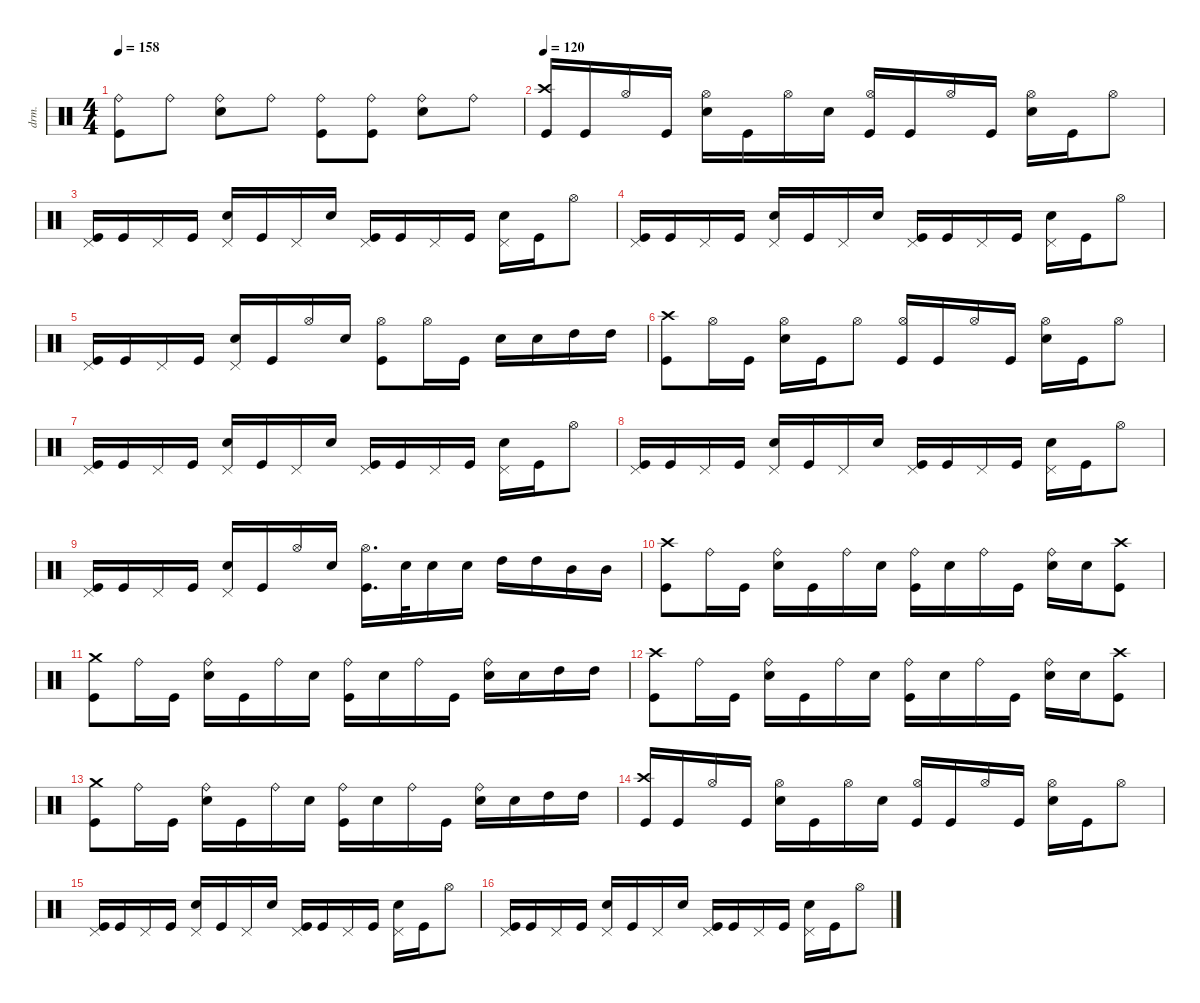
\defaultSystemsLayout 4
\hideDynamics
\bracketExtendMode nobrackets
\otherSystemsTrackNameOrientation horizontal
\track ("Menza" "drm.") {instrument percussion}
\staff {score}
\articulation defaults
\ts (4 4)
\tempo 158
\clef neutral
\ks c
("Ride (bell)" "Kick (hit)").8{dy f beam Down} "Ride (bell)".8{beam Down} ("Ride (bell)" "Snare (hit) 2").8{beam Down} "Ride (bell)".8{beam Down} ("Ride (bell)" "Kick (hit)").8{beam Down} ("Ride (bell)" "Kick (hit)").8{beam Down} ("Ride (bell)" "Snare (hit) 2").8{beam Down} "Ride (bell)".8{beam Down} |
\tempo 120
("Crash high (hit)" "Kick (hit)").16{beam Up} "Kick (hit)".16{beam Up} "Hi-Hat (open)".16{beam Up} "Kick (hit)".16{beam Up} ("Hi-Hat (open)" "Snare (hit) 2").16{beam Down} "Kick (hit)".16{beam Down} "Hi-Hat (open)".16{beam Down} "Snare (hit) 2".16{beam Down} ("Hi-Hat (open)" "Kick (hit)").16{beam Up} "Kick (hit)".16{beam Up} "Hi-Hat (open)".16{beam Up} "Kick (hit)".16{beam Up} ("Hi-Hat (open)" "Snare (hit) 2").16{beam Down} "Kick (hit)".16{beam Down} "Hi-Hat (open)".8{beam Down} |
("Pedal Hi-Hat (hit)" "Kick (hit)").16{beam Up} "Kick (hit)".16{beam Up} "Pedal Hi-Hat (hit)".16{beam Up} "Kick (hit)".16{beam Up} ("Pedal Hi-Hat (hit)" "Snare (hit) 2").16{beam Up} "Kick (hit)".16{beam Up} "Pedal Hi-Hat (hit)".16{beam Up} "Snare (hit) 2".16{beam Up} ("Pedal Hi-Hat (hit)" "Kick (hit)").16{beam Up} "Kick (hit)".16{beam Up} "Pedal Hi-Hat (hit)".16{beam Up} "Kick (hit)".16{beam Up} ("Pedal Hi-Hat (hit)" "Snare (hit) 2").16{beam Down} "Kick (hit)".16{beam Down} "Hi-Hat (open)".8{beam Down} |
("Pedal Hi-Hat (hit)" "Kick (hit)").16{beam Up} "Kick (hit)".16{beam Up} "Pedal Hi-Hat (hit)".16{beam Up} "Kick (hit)".16{beam Up} ("Pedal Hi-Hat (hit)" "Snare (hit) 2").16{beam Up} "Kick (hit)".16{beam Up} "Pedal Hi-Hat (hit)".16{beam Up} "Snare (hit) 2".16{beam Up} ("Pedal Hi-Hat (hit)" "Kick (hit)").16{beam Up} "Kick (hit)".16{beam Up} "Pedal Hi-Hat (hit)".16{beam Up} "Kick (hit)".16{beam Up} ("Pedal Hi-Hat (hit)" "Snare (hit) 2").16{beam Down} "Kick (hit)".16{beam Down} "Hi-Hat (open)".8{beam Down} |
("Pedal Hi-Hat (hit)" "Kick (hit)").16{beam Up} "Kick (hit)".16{beam Up} "Pedal Hi-Hat (hit)".16{beam Up} "Kick (hit)".16{beam Up} ("Pedal Hi-Hat (hit)" "Snare (hit) 2").16{beam Up} "Kick (hit)".16{beam Up} "Hi-Hat (open)".16{beam Up} "Snare (hit) 2".16{beam Up} ("Hi-Hat (open)" "Kick (hit)").8{beam Down} "Hi-Hat (open)".16{beam Down} "Kick (hit)".16{beam Down} "Snare (hit) 2".16{beam Down} "Snare (hit) 2".16{beam Down} "High Tom (hit)".16{beam Down} "High Tom (hit)".16{beam Down} |
("Crash high (hit)" "Kick (hit)").8{beam Down} "Hi-Hat (open)".16{beam Down} "Kick (hit)".16{beam Down} ("Hi-Hat (open)" "Snare (hit) 2").16{beam Down} "Kick (hit)".16{beam Down} "Hi-Hat (open)".8{beam Down} ("Hi-Hat (open)" "Kick (hit)").16{beam Up} "Kick (hit)".16{beam Up} "Hi-Hat (open)".16{beam Up} "Kick (hit)".16{beam Up} ("Hi-Hat (open)" "Snare (hit) 2").16{beam Down} "Kick (hit)".16{beam Down} "Hi-Hat (open)".8{beam Down} |
("Pedal Hi-Hat (hit)" "Kick (hit)").16{beam Up} "Kick (hit)".16{beam Up} "Pedal Hi-Hat (hit)".16{beam Up} "Kick (hit)".16{beam Up} ("Pedal Hi-Hat (hit)" "Snare (hit) 2").16{beam Up} "Kick (hit)".16{beam Up} "Pedal Hi-Hat (hit)".16{beam Up} "Snare (hit) 2".16{beam Up} ("Pedal Hi-Hat (hit)" "Kick (hit)").16{beam Up} "Kick (hit)".16{beam Up} "Pedal Hi-Hat (hit)".16{beam Up} "Kick (hit)".16{beam Up} ("Pedal Hi-Hat (hit)" "Snare (hit) 2").16{beam Down} "Kick (hit)".16{beam Down} "Hi-Hat (open)".8{beam Down} |
("Pedal Hi-Hat (hit)" "Kick (hit)").16{beam Up} "Kick (hit)".16{beam Up} "Pedal Hi-Hat (hit)".16{beam Up} "Kick (hit)".16{beam Up} ("Pedal Hi-Hat (hit)" "Snare (hit) 2").16{beam Up} "Kick (hit)".16{beam Up} "Pedal Hi-Hat (hit)".16{beam Up} "Snare (hit) 2".16{beam Up} ("Pedal Hi-Hat (hit)" "Kick (hit)").16{beam Up} "Kick (hit)".16{beam Up} "Pedal Hi-Hat (hit)".16{beam Up} "Kick (hit)".16{beam Up} ("Pedal Hi-Hat (hit)" "Snare (hit) 2").16{beam Down} "Kick (hit)".16{beam Down} "Hi-Hat (open)".8{beam Down} |
("Pedal Hi-Hat (hit)" "Kick (hit)").16{beam Up} "Kick (hit)".16{beam Up} "Pedal Hi-Hat (hit)".16{beam Up} "Kick (hit)".16{beam Up} ("Pedal Hi-Hat (hit)" "Snare (hit) 2").16{beam Up} "Kick (hit)".16{beam Up} "Hi-Hat (open)".16{beam Up} "Snare (hit) 2".16{beam Up} ("Hi-Hat (open)" "Kick (hit)").16{d beam Down} "Snare (hit) 2".32{beam Down} "Snare (hit) 2".16{beam Down} "Snare (hit) 2".16{beam Down} "High Tom (hit)".16{beam Down} "High Tom (hit)".16{beam Down} "Mid Tom (hit)".16{beam Down} "Mid Tom (hit)".16{beam Down} |
("Crash high (hit)" "Kick (hit)").8{beam Down} "Ride (bell)".16{beam Down} "Kick (hit)".16{beam Down} ("Ride (bell)" "Snare (hit) 2").16{beam Down} "Kick (hit)".16{beam Down} "Ride (bell)".16{beam Down} "Snare (hit) 2".16{beam Down} ("Ride (bell)" "Kick (hit)").16{beam Down} "Snare (hit) 2".16{beam Down} "Ride (bell)".16{beam Down} "Kick (hit)".16{beam Down} ("Ride (bell)" "Snare (hit) 2").16{beam Down} "Snare (hit) 2".16{beam Down} ("Crash high (hit)" "Kick (hit)").8{beam Down} |
("Crash medium (hit)" "Kick (hit)").8{beam Down} "Ride (bell)".16{beam Down} "Kick (hit)".16{beam Down} ("Ride (bell)" "Snare (hit) 2").16{beam Down} "Kick (hit)".16{beam Down} "Ride (bell)".16{beam Down} "Snare (hit) 2".16{beam Down} ("Ride (bell)" "Kick (hit)").16{beam Down} "Snare (hit) 2".16{beam Down} "Ride (bell)".16{beam Down} "Kick (hit)".16{beam Down} ("Ride (bell)" "Snare (hit) 2").16{beam Down} "Snare (hit) 2".16{beam Down} "High Tom (hit)".16{beam Down} "High Tom (hit)".16{beam Down} |
("Crash high (hit)" "Kick (hit)").8{beam Down} "Ride (bell)".16{beam Down} "Kick (hit)".16{beam Down} ("Ride (bell)" "Snare (hit) 2").16{beam Down} "Kick (hit)".16{beam Down} "Ride (bell)".16{beam Down} "Snare (hit) 2".16{beam Down} ("Ride (bell)" "Kick (hit)").16{beam Down} "Snare (hit) 2".16{beam Down} "Ride (bell)".16{beam Down} "Kick (hit)".16{beam Down} ("Ride (bell)" "Snare (hit) 2").16{beam Down} "Snare (hit) 2".16{beam Down} ("Crash high (hit)" "Kick (hit)").8{beam Down} |
("Crash medium (hit)" "Kick (hit)").8{beam Down} "Ride (bell)".16{beam Down} "Kick (hit)".16{beam Down} ("Ride (bell)" "Snare (hit) 2").16{beam Down} "Kick (hit)".16{beam Down} "Ride (bell)".16{beam Down} "Snare (hit) 2".16{beam Down} ("Ride (bell)" "Kick (hit)").16{beam Down} "Snare (hit) 2".16{beam Down} "Ride (bell)".16{beam Down} "Kick (hit)".16{beam Down} ("Ride (bell)" "Snare (hit) 2").16{beam Down} "Snare (hit) 2".16{beam Down} "High Tom (hit)".16{beam Down} "High Tom (hit)".16{beam Down} |
("Crash high (hit)" "Kick (hit)").16{beam Up} "Kick (hit)".16{beam Up} "Hi-Hat (open)".16{beam Up} "Kick (hit)".16{beam Up} ("Hi-Hat (open)" "Snare (hit) 2").16{beam Down} "Kick (hit)".16{beam Down} "Hi-Hat (open)".16{beam Down} "Snare (hit) 2".16{beam Down} ("Hi-Hat (open)" "Kick (hit)").16{beam Up} "Kick (hit)".16{beam Up} "Hi-Hat (open)".16{beam Up} "Kick (hit)".16{beam Up} ("Hi-Hat (open)" "Snare (hit) 2").16{beam Down} "Kick (hit)".16{beam Down} "Hi-Hat (open)".8{beam Down} |
("Pedal Hi-Hat (hit)" "Kick (hit)").16{beam Up} "Kick (hit)".16{beam Up} "Pedal Hi-Hat (hit)".16{beam Up} "Kick (hit)".16{beam Up} ("Pedal Hi-Hat (hit)" "Snare (hit) 2").16{beam Up} "Kick (hit)".16{beam Up} "Pedal Hi-Hat (hit)".16{beam Up} "Snare (hit) 2".16{beam Up} ("Pedal Hi-Hat (hit)" "Kick (hit)").16{beam Up} "Kick (hit)".16{beam Up} "Pedal Hi-Hat (hit)".16{beam Up} "Kick (hit)".16{beam Up} ("Pedal Hi-Hat (hit)" "Snare (hit) 2").16{beam Down} "Kick (hit)".16{beam Down} "Hi-Hat (open)".8{beam Down} |
("Pedal Hi-Hat (hit)" "Kick (hit)").16{beam Up} "Kick (hit)".16{beam Up} "Pedal Hi-Hat (hit)".16{beam Up} "Kick (hit)".16{beam Up} ("Pedal Hi-Hat (hit)" "Snare (hit) 2").16{beam Up} "Kick (hit)".16{beam Up} "Pedal Hi-Hat (hit)".16{beam Up} "Snare (hit) 2".16{beam Up} ("Pedal Hi-Hat (hit)" "Kick (hit)").16{beam Up} "Kick (hit)".16{beam Up} "Pedal Hi-Hat (hit)".16{beam Up} "Kick (hit)".16{beam Up} ("Pedal Hi-Hat (hit)" "Snare (hit) 2").16{beam Down} "Kick (hit)".16{beam Down} "Hi-Hat (open)".8{beam Down}
